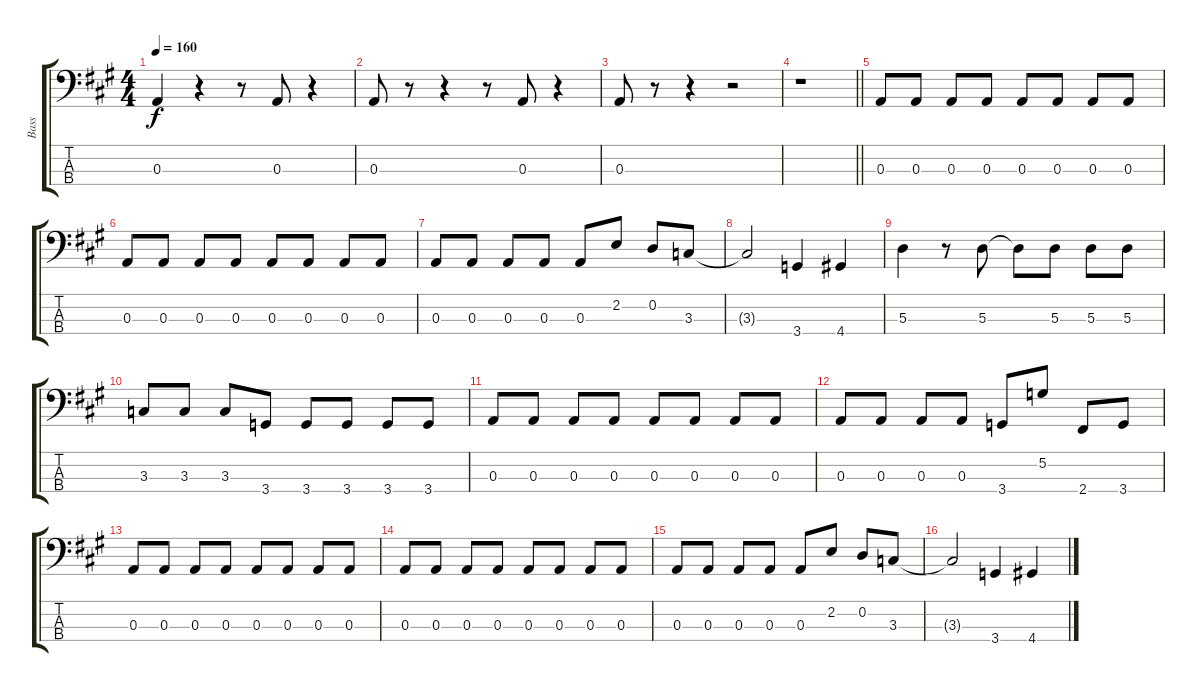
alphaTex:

\track ("Bass" "Bass") {instrument electricbassfinger}
\staff {score tabs}
\tuning (G2 D2 A1 E1) {hide}
\ts (4 4)
\tempo 160
\clef f4
\ks a
0.3.4{dy f} r.4 r.8 0.3.8 r.4 |
0.3.8 r.8 r.4 r.8 0.3.8 r.4 |
0.3.8 r.8 r.4 r.2 |
\barLineRight lightlight
r.1 |
0.3.8 0.3.8 0.3.8 0.3.8 0.3.8 0.3.8 0.3.8 0.3.8 |
0.3.8 0.3.8 0.3.8 0.3.8 0.3.8 0.3.8 0.3.8 0.3.8 |
0.3.8 0.3.8 0.3.8 0.3.8 0.3.8 2.2.8 0.2.8 3.3.8 |
3.3{t}.2 3.4.4 4.4.4 |
5.3.4 r.8 5.3.8 5.3{t}.8 5.3.8 5.3.8 5.3.8 |
3.3.8 3.3.8 3.3.8 3.4.8 3.4.8 3.4.8 3.4.8 3.4.8 |
0.3.8 0.3.8 0.3.8 0.3.8 0.3.8 0.3.8 0.3.8 0.3.8 |
0.3.8 0.3.8 0.3.8 0.3.8 3.4.8 5.2.8 2.4.8 3.4.8 |
0.3.8 0.3.8 0.3.8 0.3.8 0.3.8 0.3.8 0.3.8 0.3.8 |
0.3.8 0.3.8 0.3.8 0.3.8 0.3.8 0.3.8 0.3.8 0.3.8 |
0.3.8 0.3.8 0.3.8 0.3.8 0.3.8 2.2.8 0.2.8 3.3.8 |
3.3{t}.2 3.4.4 4.4.4
